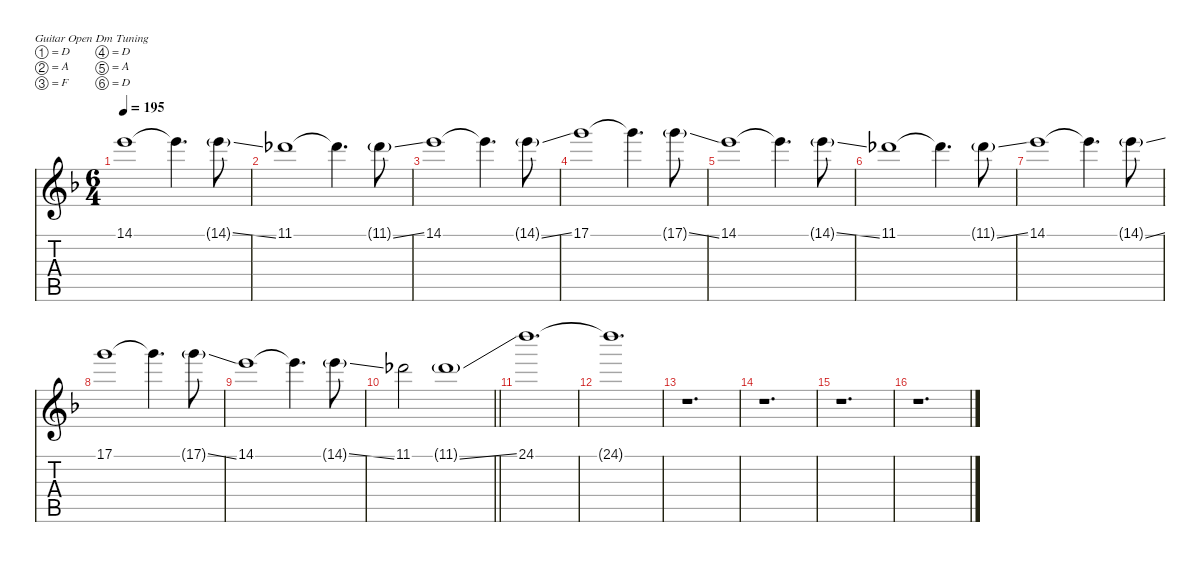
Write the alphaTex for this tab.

\defaultSystemsLayout 4
\hideDynamics
\bracketExtendMode nobrackets
\singleTrackTrackNamePolicy hidden
\multiTrackTrackNamePolicy hidden
\firstSystemTrackNameMode fullname
\firstSystemTrackNameOrientation horizontal
\otherSystemsTrackNameOrientation horizontal
\track ("Guitar 3" "gtr3") {defaultSystemsLayout 4 instrument distortionguitar}
\staff {score tabs}
\tuning (D4 A3 F3 D3 A2 D2)
\ts (6 4)
\tempo 195
\clef g2
\ks dminor
14.1{acc forcenatural}.1{dy f beam Down} 14.1{t acc forcenatural}.4{d beam Down} 14.1{ss g acc forcenatural}.8{dy mf beam Down} |
11.1{acc b}.1{dy f beam Down} 11.1{t acc b}.4{d beam Down} 11.1{ss g acc b}.8{dy mf beam Down} |
14.1{acc forcenatural}.1{dy f beam Down} 14.1{t acc forcenatural}.4{d beam Down} 14.1{ss g acc forcenatural}.8{dy mf beam Down} |
17.1{acc forcenatural}.1{dy fff beam Down} 17.1{t acc forcenatural}.4{d dy f beam Down} 17.1{ss g acc forcenatural}.8{dy mf beam Down} |
14.1{acc forcenatural}.1{dy f beam Down} 14.1{t acc forcenatural}.4{d beam Down} 14.1{ss g acc forcenatural}.8{dy mf beam Down} |
11.1{acc b}.1{dy f beam Down} 11.1{t acc b}.4{d beam Down} 11.1{ss g acc b}.8{dy mf beam Down} |
14.1{acc forcenatural}.1{dy f beam Down} 14.1{t acc forcenatural}.4{d beam Down} 14.1{ss g acc forcenatural}.8{dy mf beam Down} |
17.1{acc forcenatural}.1{dy fff beam Down} 17.1{t acc forcenatural}.4{d dy f beam Down} 17.1{ss g acc forcenatural}.8{dy mf beam Down} |
14.1{acc forcenatural}.1{dy f beam Down} 14.1{t acc forcenatural}.4{d beam Down} 14.1{ss g acc forcenatural}.8{dy mf beam Down} |
\barLineRight lightlight
11.1{acc b}.2{dy f beam Down} 11.1{ss g acc b}.1{dy mf beam Down} |
24.1{acc forcenatural}.1{d dy ff beam Down} |
24.1{t acc forcenatural}.1{d dy f beam Down} |
r.1{d beam Down} |
r.1{d beam Down} |
r.1{d beam Down} |
r.1{d beam Down}
